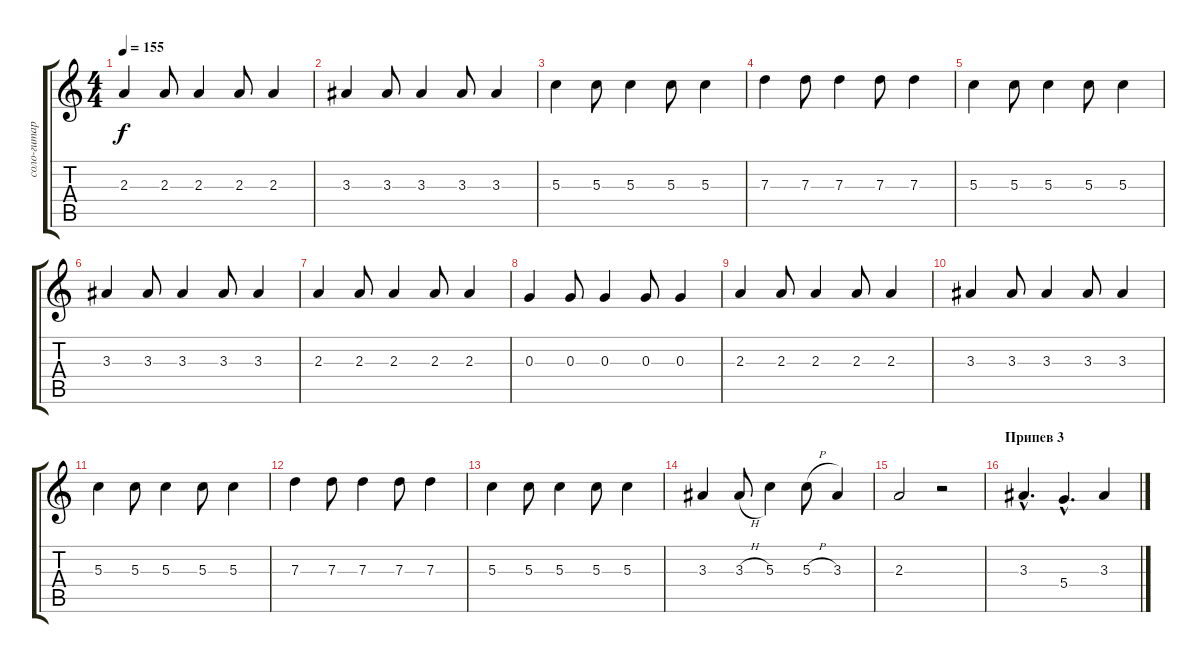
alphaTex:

\track ("соло-гитара Shura Bi" "соло-гитар") {instrument electricguitarjazz}
\staff {score tabs}
\tuning (E4 B3 G3 D3 A2 E2) {hide}
\ts (4 4)
\tempo 155
\clef g2
\ks c
2.3.4{dy f} 2.3.8 2.3.4 2.3.8 2.3.4 |
3.3.4 3.3.8 3.3.4 3.3.8 3.3.4 |
5.3.4 5.3.8 5.3.4 5.3.8 5.3.4 |
7.3.4 7.3.8 7.3.4 7.3.8 7.3.4 |
5.3.4 5.3.8 5.3.4 5.3.8 5.3.4 |
3.3.4 3.3.8 3.3.4 3.3.8 3.3.4 |
2.3.4 2.3.8 2.3.4 2.3.8 2.3.4 |
0.3.4 0.3.8 0.3.4 0.3.8 0.3.4 |
2.3.4 2.3.8 2.3.4 2.3.8 2.3.4 |
3.3.4 3.3.8 3.3.4 3.3.8 3.3.4 |
5.3.4 5.3.8 5.3.4 5.3.8 5.3.4 |
7.3.4 7.3.8 7.3.4 7.3.8 7.3.4 |
5.3.4 5.3.8 5.3.4 5.3.8 5.3.4 |
3.3.4 3.3{h}.8 5.3.4 5.3{h}.8 3.3.4 |
2.3.2 r.2 |
\section ("" "Припев 3")
3.3{hac}.4{d} 5.4{hac}.4{d} 3.3.4
